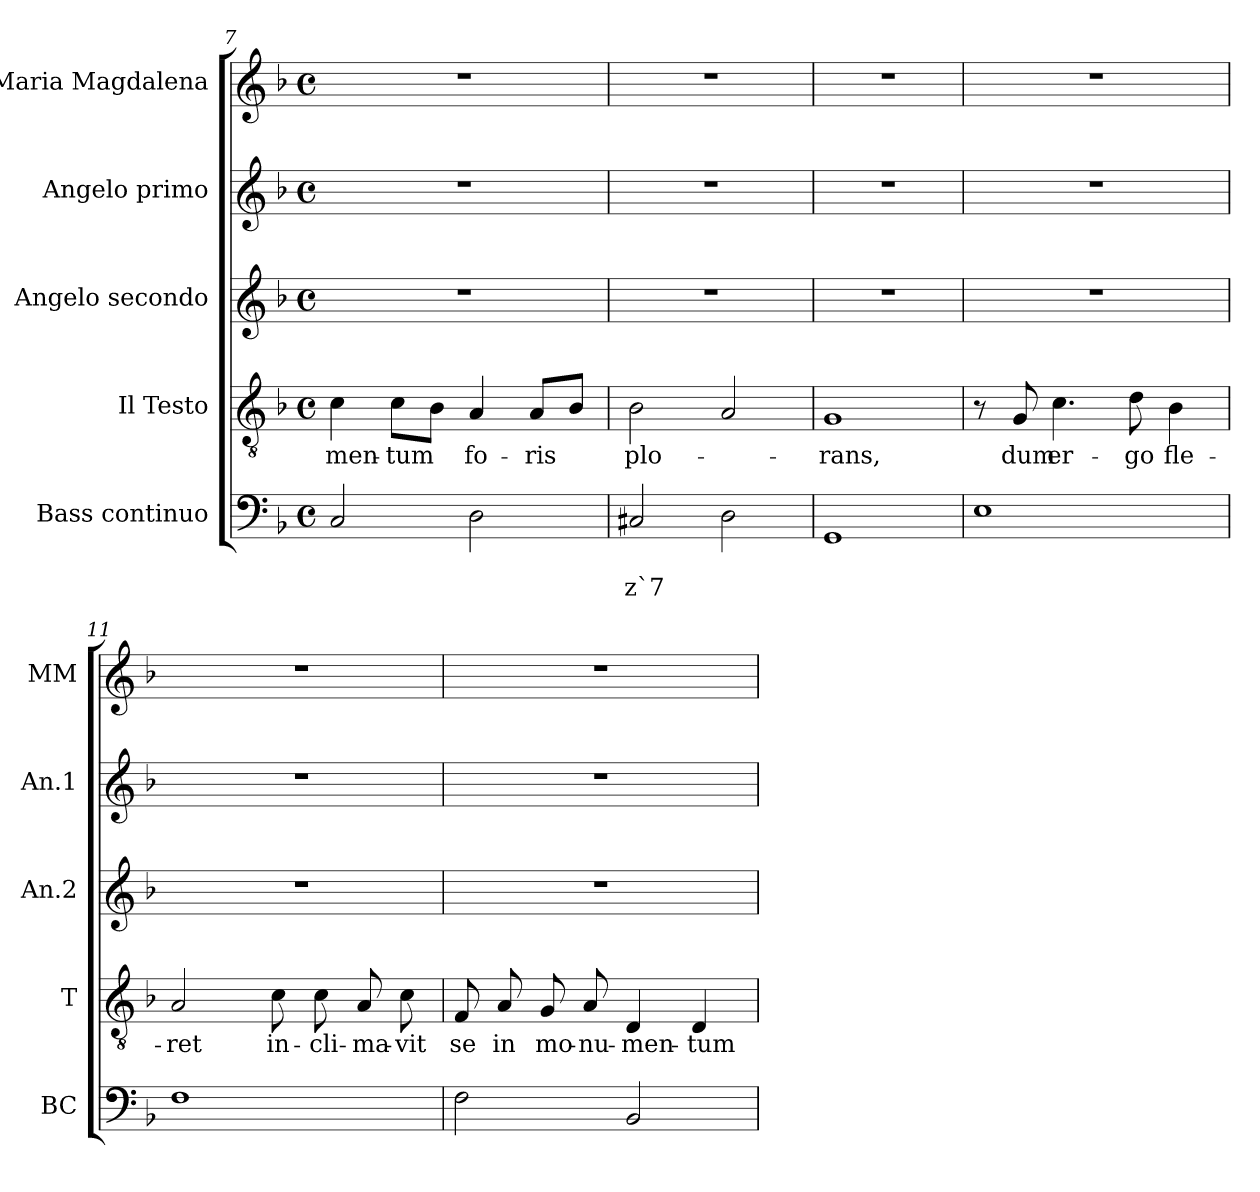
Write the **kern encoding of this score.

**kern	**text	**text	**kern	**text	**kern	**kern	**kern
*part5	*part5	*part5	*part4	*part4	*part3	*part2	*part1
*staff5	*staff5	*staff5	*staff4	*staff4	*staff3	*staff2	*staff1
*I"Bass continuo	*	*	*I"Il Testo	*	*I"Angelo  secondo	*I"Angelo  primo	*I"Maria  Magdalena
*I'BC	*	*	*I'T	*	*I'An.2	*I'An.1	*I'MM
*clefF4	*	*	*clefGv2	*	*clefG2	*clefG2	*clefG2
*k[b-]	*	*	*k[b-]	*	*k[b-]	*k[b-]	*k[b-]
*F:	*	*	*F:	*	*F:	*F:	*F:
*M4/4	*	*	*M4/4	*	*M4/4	*M4/4	*M4/4
*met(c)	*	*	*met(c)	*	*met(c)	*met(c)	*met(c)
=7	=7	=7	=7	=7	=7	=7	=7
!	!	!	!	!LO:LY:b	!	!	!
2C/	.	.	4c\	-men-	1r	1r	1r
!	!	!	!	!LO:LY:b	!	!	!
.	.	.	8c\L	-tum	.	.	.
.	.	.	8B-\J	.	.	.	.
!	!	!	!	!LO:LY:b	!	!	!
2D\	.	.	4A/	fo-	.	.	.
!	!	!	!	!LO:LY:b	!	!	!
.	.	.	8A/L	-ris	.	.	.
.	.	.	8B-/J	.	.	.	.
=8	=8	=8	=8	=8	=8	=8	=8
!	!	!LO:LY:b	!	!	!	!	!
!	!	!	!	!LO:LY:b	!	!	!
2C#X/	.	z`7	2B-\	plo-	1r	1r	1r
2D\	.	.	2A/	.	.	.	.
!!LO:LB:g=z
=9	=9	=9	=9	=9	=9	=9	=9
!	!	!	!	!LO:LY:b	!	!	!
1GG	.	.	1G	-rans,	1r	1r	1r
=10	=10	=10	=10	=10	=10	=10	=10
1E	.	.	8r	.	1r	1r	1r
!	!	!	!	!LO:LY:b	!	!	!
.	.	.	8G/	dum	.	.	.
!	!	!	!	!LO:LY:b	!	!	!
.	.	.	4.c\	er-	.	.	.
!	!	!	!	!LO:LY:b	!	!	!
.	.	.	8d\	-go	.	.	.
!	!	!	!	!LO:LY:b	!	!	!
.	.	.	4B-\	fle-	.	.	.
=11	=11	=11	=11	=11	=11	=11	=11
!	!	!	!	!LO:LY:b	!	!	!
1F	.	.	2A/	-ret	1r	1r	1r
!	!	!	!	!LO:LY:b	!	!	!
.	.	.	8c\	in-	.	.	.
!	!	!	!	!LO:LY:b	!	!	!
.	.	.	8c\	-cli-	.	.	.
!	!	!	!	!LO:LY:b	!	!	!
.	.	.	8A/	-ma-	.	.	.
!	!	!	!	!LO:LY:b	!	!	!
.	.	.	8c\	-vit	.	.	.
=12	=12	=12	=12	=12	=12	=12	=12
!	!	!	!	!LO:LY:b	!	!	!
2F\	.	.	8F/	se	1r	1r	1r
!	!	!	!	!LO:LY:b	!	!	!
.	.	.	8A/	in	.	.	.
!	!	!	!	!LO:LY:b	!	!	!
.	.	.	8G/	mo-	.	.	.
!	!	!	!	!LO:LY:b	!	!	!
.	.	.	8A/	-nu-	.	.	.
!	!	!	!	!LO:LY:b	!	!	!
2BB-/	.	.	4D/	-men-	.	.	.
!	!	!	!	!LO:LY:b	!	!	!
.	.	.	4D/	-tum	.	.	.
=	=	=	=	=	=	=	=
*-	*-	*-	*-	*-	*-	*-	*-
